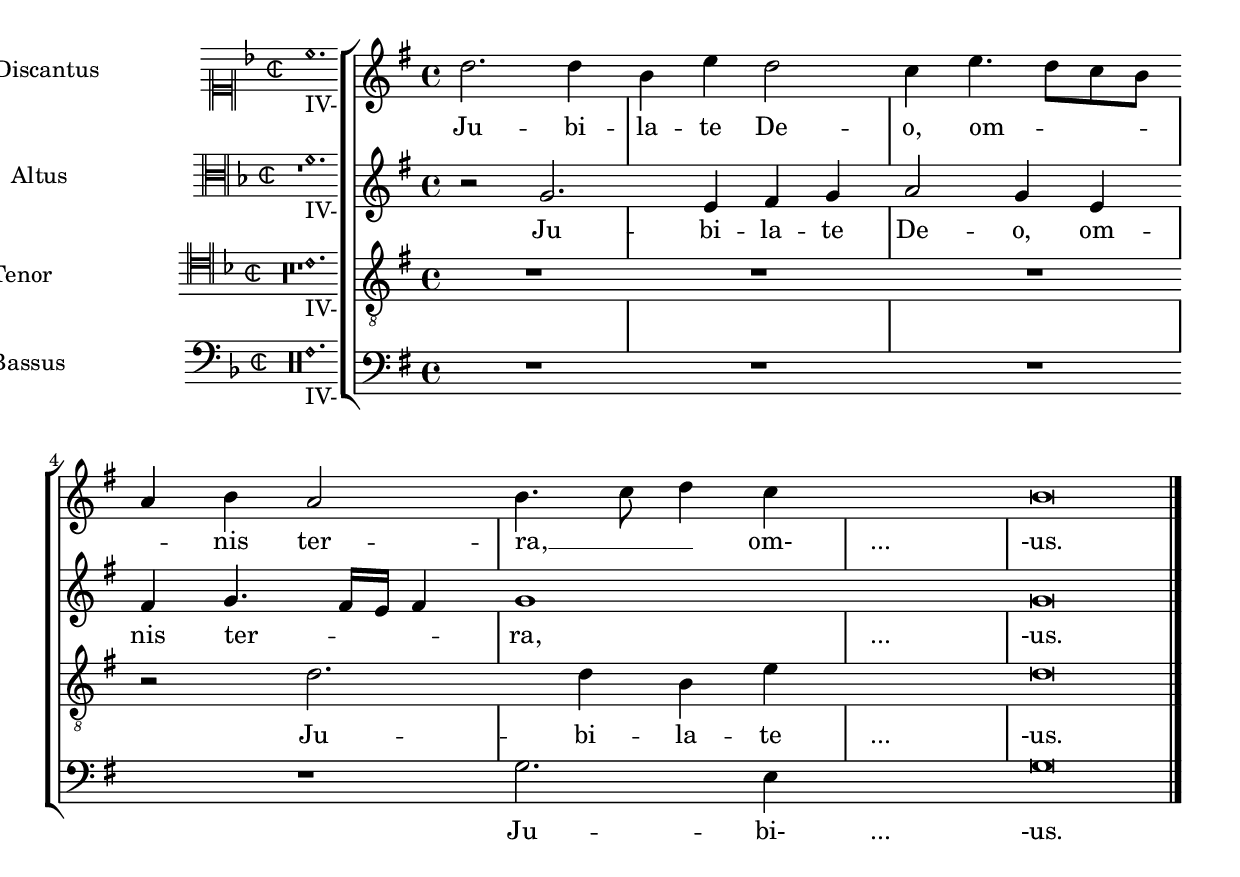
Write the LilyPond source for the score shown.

%% Do not edit this file; it is automatically
%% generated from LSR http://lsr.dsi.unimi.it
%% This file is in the public domain.
\version "2.13.10"

\header {
  lsrtags = "ancient-notation, tweaks-and-overrides"

%% Translation of GIT committish: 341940d3830b59f93a80131471d622c2818afddb
  texidoces = "
A modo de alternativa para obtener auténticos «incipit»
independientes de la partitura principal, se incluyen como
elemento de marcado en el campo que se usa normalmente para el
nombre del instrumento. Por el momento, la letra sólo se puede
añadir como marcado directo. Por desgracia, su espaciado no es
análogo al de la letra principal.

"
  doctitlees = "Transcripción de música antigua con incipit"

  texidoc = "
As a workaround to get real incipits which are independent from the
main score these are included as a markup into the field normally used
for the instrument name. As for now lyrics can only be added as a
direct markup. It doesn't unfortunately conform with the spacing of the
main lyrics.

"
  doctitle = "Transcription of Ancient music with incipit"
} % begin verbatim

global = {
  \set Score.skipBars = ##t
  \key g \major
  \time 4/4
  %make the staff lines invisible on staves
  \override Staff.BarLine #'transparent = ##t
  \skip 1*8 % the actual music
  % let finis bar go through all staves
  \override Staff.BarLine #'transparent = ##f
  % finis bar
  \bar "|."
}

discantusNotes = {
  \transpose c' c'' {
    \clef treble
    d'2. d'4 |
    b e' d'2 |
    c'4 e'4.( d'8 c' b |
    a4) b a2 |
    b4.( c'8 d'4) c'4 |
    \once \override NoteHead #'transparent = ##t c'1 |
    b\breve |
  }
}

discantusLyrics = \lyricmode {
  Ju -- bi -- |
  la -- te De -- |
  o, om --
  nis ter -- |
  ra, __ om- |
  "..." |
  -us. |
}

altusNotes = {
  \transpose c' c'' {
    \clef treble
    r2 g2. e4 fis g | % two bars
    a2 g4 e |
    fis g4.( fis16 e fis4) |
    g1 |
    \once \override NoteHead #'transparent = ##t g1 |
    g\breve |
  }
}

altusLyrics = \lyricmode {
  Ju -- bi -- la -- te | % two bars
  De -- o, om -- |
  nis ter -- ra, |
  "..." |
  -us. |
}

tenorNotes = {
  \transpose c' c' {
    \clef "treble_8"
    R1 |
    R1 |
    R1 |
    r2 d'2. d'4 b e' | % two bars
    \once \override NoteHead #'transparent = ##t e'1 |
    d'\breve |
  }
}

tenorLyrics = \lyricmode {
  Ju -- bi -- la -- te | % two bars
  "..." |
  -us.
}

bassusNotes = {
  \transpose c' c' {
    \clef bass
    R1 |
    R1 |
    R1 |
    R1 |
    g2. e4 |
    \once \override NoteHead #'transparent = ##t e1 |
    g\breve |
  }
}

bassusLyrics = \lyricmode {
  Ju -- bi- |
  "..." |
  -us.
}

incipitDiscantus = \markup {
  \score {
    {
      \set Staff.instrumentName = #"Discantus "
      \override NoteHead #'style = #'neomensural
      \override Rest #'style = #'neomensural
      \override Staff.TimeSignature #'style = #'neomensural
      \cadenzaOn
      \clef "neomensural-c1"
      \key f \major
      \time 2/2
      c''1._"IV-" s2  %two bars
      \skip 1*8 % eight bars
    }
    \layout {
      \context {
        \Voice
        \remove "Ligature_bracket_engraver"
        \consists "Mensural_ligature_engraver"
      }
      line-width = 4.5\cm
    }
  }
}

incipitAltus = \markup {
  \score {
    {
      \set Staff.instrumentName = #"Altus "
      \override NoteHead #'style = #'neomensural
      \override Rest #'style = #'neomensural
      \override Staff.TimeSignature #'style = #'neomensural
      \cadenzaOn
      \clef "neomensural-c3"
      \key f \major
      \time 2/2
      r1        % one bar
      f'1._"IV-" s2   % two bars
      \skip 1*7 % seven bars
    }
    \layout {
      \context {
        \Voice
        \remove "Ligature_bracket_engraver"
        \consists "Mensural_ligature_engraver"
      }
      line-width = 4.5\cm
    }
  }
}

incipitTenor = \markup {
  \score {
    {
      \set Staff.instrumentName = #"Tenor  "
      \override NoteHead #'style = #'neomensural
      \override Rest #'style = #'neomensural
      \override Staff.TimeSignature #'style = #'neomensural
      \cadenzaOn
      \clef "neomensural-c4"
      \key f \major
      \time 2/2
      r\longa   % four bars
      r\breve   % two bars
      r1        % one bar
      c'1._"IV-" s2   % two bars
      \skip 1   % one bar
    }
    \layout {
      \context {
        \Voice
        \remove "Ligature_bracket_engraver"
        \consists "Mensural_ligature_engraver"
      }
      line-width = 4.5\cm
    }
  }
}

incipitBassus = \markup {
  \score {
    {
      \set Staff.instrumentName = #"Bassus  "
      \override NoteHead #'style = #'neomensural
      \override Rest #'style = #'neomensural
      \override Staff.TimeSignature #'style = #'neomensural
      \cadenzaOn
      \clef "bass"
      \key f \major
      \time 2/2
      % incipit
      r\maxima  % eight bars
      f1._"IV-" s2    % two bars
    }
    \layout {
      \context {
        \Voice
        \remove "Ligature_bracket_engraver"
        \consists "Mensural_ligature_engraver"
      }
      line-width = 4.5\cm
    }
  }
}

%StaffGroup is used instead of ChoirStaff to get bar lines between systems
\score {
  <<
    \new StaffGroup = choirStaff <<
      \new Voice = "discantusNotes" <<
        \global
        \set Staff.instrumentName = \incipitDiscantus
        \discantusNotes
      >>
      \new Lyrics = "discantusLyrics" \lyricsto discantusNotes { \discantusLyrics }

      \new Voice = "altusNotes" <<
        \global
        \set Staff.instrumentName = \incipitAltus
        \altusNotes
      >>
      \new Lyrics = "altusLyrics" \lyricsto altusNotes { \altusLyrics }

      \new Voice = "tenorNotes" <<
        \global
        \set Staff.instrumentName = \incipitTenor
        \tenorNotes
      >>
      \new Lyrics = "tenorLyrics" \lyricsto tenorNotes { \tenorLyrics }

      \new Voice = "bassusNotes" <<
        \global
        \set Staff.instrumentName = \incipitBassus
        \bassusNotes
      >>
    >>
    \new Lyrics = "bassusLyrics" \lyricsto bassusNotes { \bassusLyrics }
    %Keep the bass lyrics outside of the staff group to avoid bar lines
    %between the lyrics.
  >>

  \layout {
    \context {
      \Score
      % no bars in staves
      \override BarLine #'transparent = ##t
    }
    % the next three instructions keep the lyrics between the bar lines
    \context {
      \Lyrics
      \consists "Bar_engraver"
      \override BarLine #'transparent = ##t
    }
    \context {
      \StaffGroup
      \consists "Separating_line_group_engraver"
    }
    \context {
      \Voice
      % no slurs
      \override Slur #'transparent = ##t
      % Comment in the below "\remove" command to allow line
      % breaking also at those barlines where a note overlaps
      % into the next bar.  The command is commented out in this
      % short example score, but especially for large scores, you
      % will typically yield better line breaking and thus improve
      % overall spacing if you comment in the following command.
      %\remove "Forbid_line_break_engraver"
    }
    indent = 5\cm
  }
}

